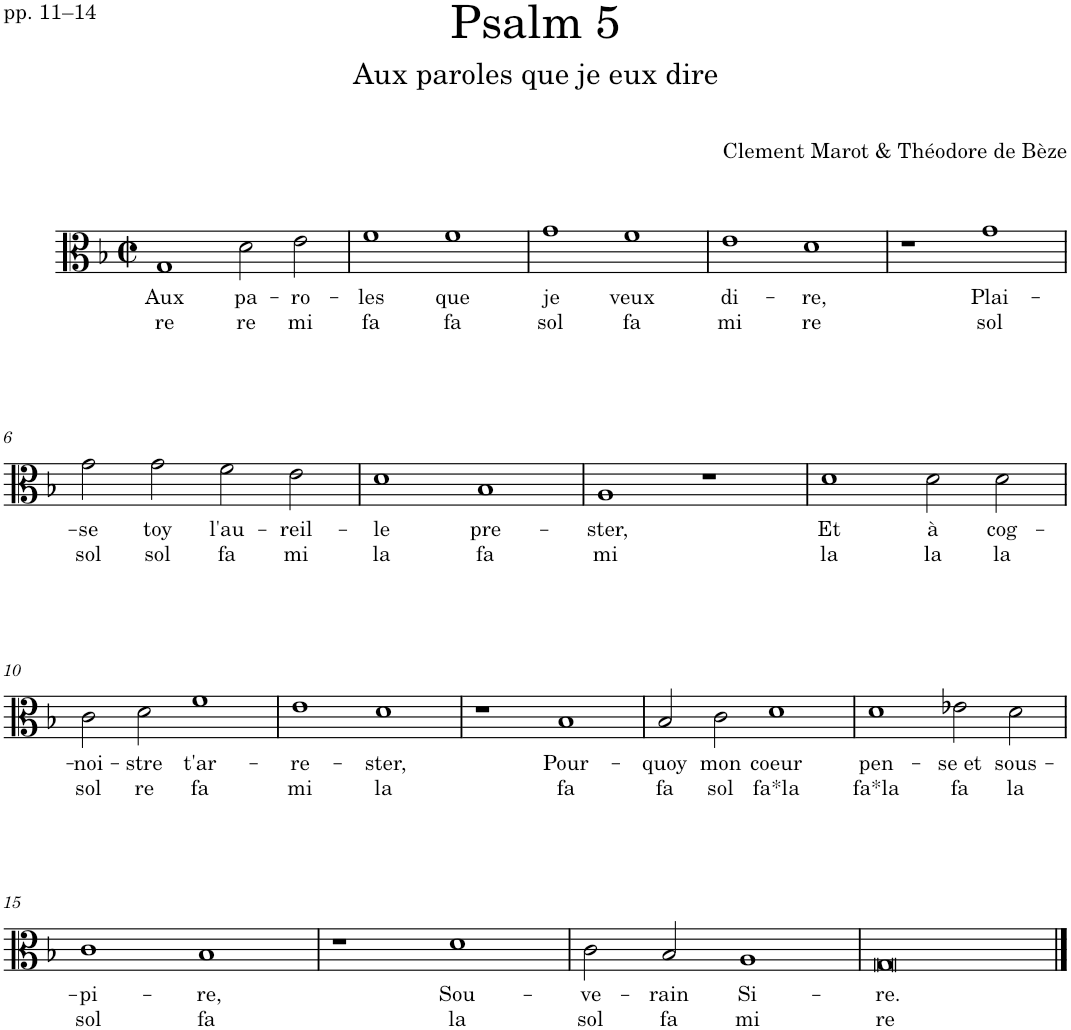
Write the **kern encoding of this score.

**kern	**text	**text
*part1	*part1	*part1
*staff1	*staff1	*staff1
*I"Voice	*	*
*I'Vo.	*	*
*clefC3	*	*
*k[b-]	*	*
*M4/2	*	*
*met(c|)	*	*
=1	=1	=1
!	!LO:LY:b	!LO:LY:b
1G	Aux	re
!	!LO:LY:b	!LO:LY:b
2d\	pa-	re
!	!LO:LY:b	!LO:LY:b
2e\	-ro-	mi
=2	=2	=2
!	!LO:LY:b	!LO:LY:b
1f	-les	fa
!	!LO:LY:b	!LO:LY:b
1f	que	fa
=3	=3	=3
!	!LO:LY:b	!LO:LY:b
1g	je	sol
!	!LO:LY:b	!LO:LY:b
1f	veux	fa
=4	=4	=4
!	!LO:LY:b	!LO:LY:b
1e	di-	mi
!	!LO:LY:b	!LO:LY:b
1d	-re,	re
=5	=5	=5
1r	.	.
!	!LO:LY:b	!LO:LY:b
1g	Plai-	sol
!!LO:LB:g=z
=6	=6	=6
!	!LO:LY:b	!LO:LY:b
2g\	-se	sol
!	!LO:LY:b	!LO:LY:b
2g\	toy	sol
!	!LO:LY:b	!LO:LY:b
2f\	l'au-	fa
!	!LO:LY:b	!LO:LY:b
2e\	-reil-	mi
=7	=7	=7
!	!LO:LY:b	!LO:LY:b
1d	-le	la
!	!LO:LY:b	!LO:LY:b
1B-	pre-	fa
=8	=8	=8
!	!LO:LY:b	!LO:LY:b
1A	-ster,	mi
1r	.	.
=9	=9	=9
!	!LO:LY:b	!LO:LY:b
1d	Et	la
!	!LO:LY:b	!LO:LY:b
2d\	à	la
!	!LO:LY:b	!LO:LY:b
2d\	cog-	la
!!LO:LB:g=z
=10	=10	=10
!	!LO:LY:b	!LO:LY:b
2c\	-noi-	sol
!	!LO:LY:b	!LO:LY:b
2d\	-stre	re
!	!LO:LY:b	!LO:LY:b
1f	t'ar-	fa
=11	=11	=11
!	!LO:LY:b	!LO:LY:b
1e	-re-	mi
!	!LO:LY:b	!LO:LY:b
1d	-ster,	la
=12	=12	=12
1r	.	.
!	!LO:LY:b	!LO:LY:b
1B-	Pour-	fa
=13	=13	=13
!	!LO:LY:b	!LO:LY:b
2B-/	-quoy	fa
!	!LO:LY:b	!LO:LY:b
2c\	mon	sol
!	!LO:LY:b	!LO:LY:b
1d	coeur	fa*la
=14	=14	=14
!	!LO:LY:b	!LO:LY:b
1d	pen-	fa*la
!	!LO:LY:b	!LO:LY:b
2e-X\	-se et	fa
!	!LO:LY:b	!LO:LY:b
2d\	sous-	la
!!LO:LB:g=z
=15	=15	=15
!	!LO:LY:b	!LO:LY:b
1c	-pi-	sol
!	!LO:LY:b	!LO:LY:b
1B-	-re,	fa
=16	=16	=16
1r	.	.
!	!LO:LY:b	!LO:LY:b
1d	Sou-	la
=17	=17	=17
!	!LO:LY:b	!LO:LY:b
2c\	-ve-	sol
!	!LO:LY:b	!LO:LY:b
2B-/	-rain	fa
!	!LO:LY:b	!LO:LY:b
1A	Si-	mi
=18	=18	=18
!	!LO:LY:b	!LO:LY:b
0G	-re.	re
==	==	==
*-	*-	*-
